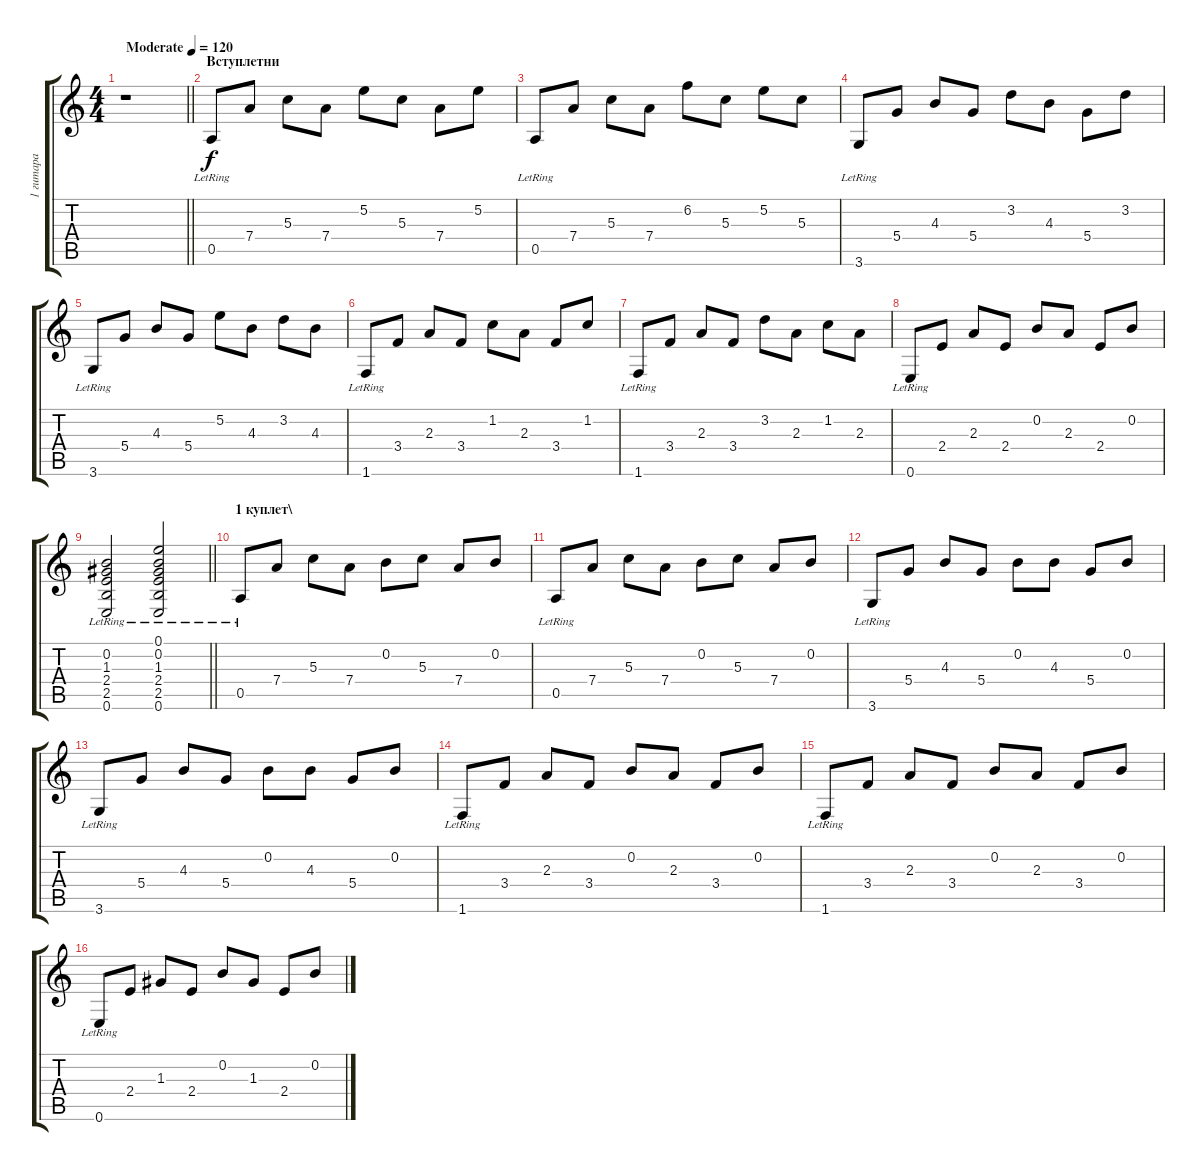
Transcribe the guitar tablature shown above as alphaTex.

\track ("1 гитара" "1 гитара") {instrument distortionguitar}
\staff {score tabs}
\tuning (E4 B3 G3 D3 A2 E2) {hide}
\ts (4 4)
\tempo (120 "Moderate")
\clef g2
\barLineRight lightlight
\ks c
r.1{dy f instrument acousticguitarsteel} |
\section ("" "Вступлетни")
0.5{lr}.8 7.4.8 5.3.8 7.4.8 5.2.8 5.3.8 7.4.8 5.2.8 |
0.5{lr}.8 7.4.8 5.3.8 7.4.8 6.2.8 5.3.8 5.2.8 5.3.8 |
3.6{lr}.8 5.4.8 4.3.8 5.4.8 3.2.8 4.3.8 5.4.8 3.2.8 |
3.6{lr}.8 5.4.8 4.3.8 5.4.8 5.2.8 4.3.8 3.2.8 4.3.8 |
1.6{lr}.8 3.4.8 2.3.8 3.4.8 1.2.8 2.3.8 3.4.8 1.2.8 |
1.6{lr}.8 3.4.8 2.3.8 3.4.8 3.2.8 2.3.8 1.2.8 2.3.8 |
0.6{lr}.8 2.4.8 2.3.8 2.4.8 0.2.8 2.3.8 2.4.8 0.2.8 |
\barLineRight lightlight
(0.2{lr} 1.3{lr} 2.4{lr} 2.5{lr} 0.6{lr}).2 (0.1{lr} 0.2{lr} 1.3{lr} 2.4{lr} 2.5{lr} 0.6{lr}).2 |
\section ("" "1 куплет\\")
0.5{lr}.8 7.4.8 5.3.8 7.4.8 0.2.8 5.3.8 7.4.8 0.2.8 |
0.5{lr}.8 7.4.8 5.3.8 7.4.8 0.2.8 5.3.8 7.4.8 0.2.8 |
3.6{lr}.8 5.4.8 4.3.8 5.4.8 0.2.8 4.3.8 5.4.8 0.2.8 |
3.6{lr}.8 5.4.8 4.3.8 5.4.8 0.2.8 4.3.8 5.4.8 0.2.8 |
1.6{lr}.8 3.4.8 2.3.8 3.4.8 0.2.8 2.3.8 3.4.8 0.2.8 |
1.6{lr}.8 3.4.8 2.3.8 3.4.8 0.2.8 2.3.8 3.4.8 0.2.8 |
0.6{lr}.8 2.4.8 1.3.8 2.4.8 0.2.8 1.3.8 2.4.8 0.2.8
